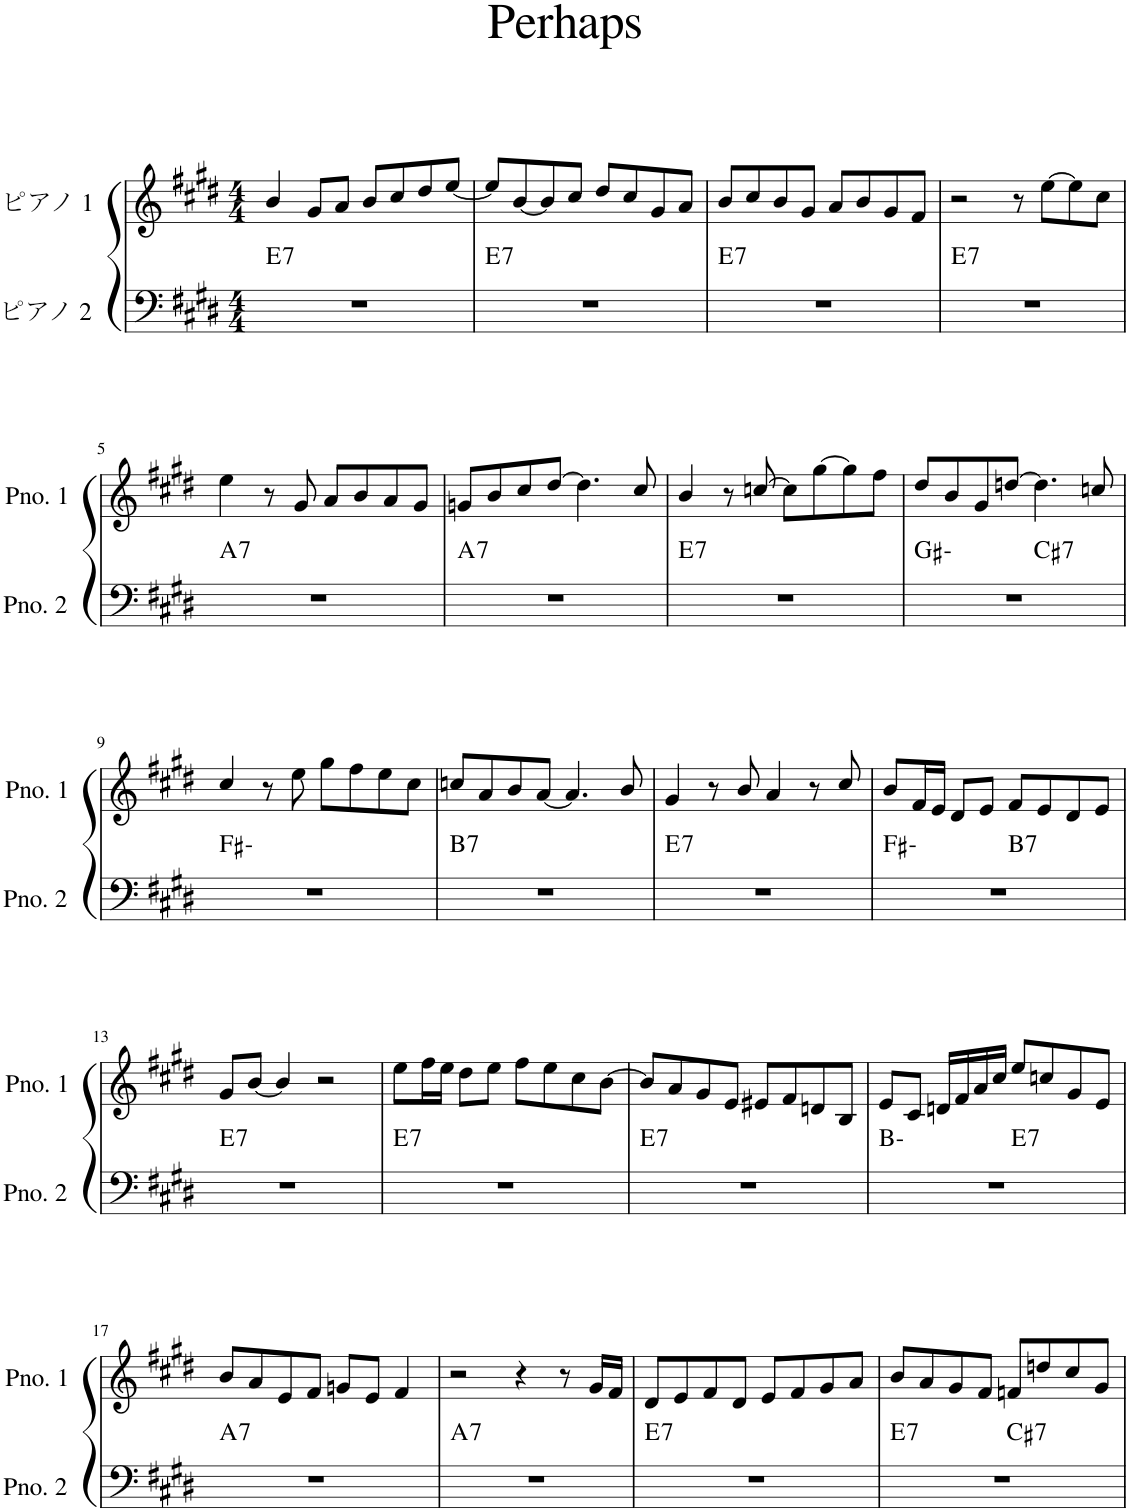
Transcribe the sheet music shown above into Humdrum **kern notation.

**kern	**harte	**kern
*part2	*part2	*part1
*staff2	*	*staff1
*I"ピアノ 2	*	*I"ピアノ 1
*clefF4	*	*clefG2
*k[f#c#g#d#]	*	*k[f#c#g#d#]
*M4/4	*	*M4/4
=1	=1	=1
!	!LO:H:kt=7	!
1r	E:7	4b/
.	.	8g#/L
.	.	8a/J
.	.	8b/L
.	.	8cc#/
.	.	8dd#/
.	.	[8ee/J
=2	=2	=2
!	!LO:H:kt=7	!
1r	E:7	8ee/L]
.	.	[8b/
.	.	8b/]
.	.	8cc#/J
.	.	8dd#/L
.	.	8cc#/
.	.	8g#/
.	.	8a/J
=3	=3	=3
!	!LO:H:kt=7	!
1r	E:7	8b/L
.	.	8cc#/
.	.	8b/
.	.	8g#/J
.	.	8a/L
.	.	8b/
.	.	8g#/
.	.	8f#/J
=4	=4	=4
!	!LO:H:kt=7	!
1r	E:7	2r
.	.	8r
.	.	[8ee\L
.	.	8ee\]
.	.	8cc#\J
!!LO:LB:g=z
=5	=5	=5
!	!LO:H:kt=7	!
1r	A:7	4ee\
.	.	8r
.	.	8g#/
.	.	8a/L
.	.	8b/
.	.	8a/
.	.	8g#/J
=6	=6	=6
!	!LO:H:kt=7	!
1r	A:7	8gn/L
.	.	8b/
.	.	8cc#/
.	.	[8dd#/J
.	.	4.dd#\]
.	.	8cc#/
=7	=7	=7
!	!LO:H:kt=7	!
1r	E:7	4b/
.	.	8r
.	.	[8ccn/
.	.	8cc\L]
.	.	[8gg#\
.	.	8gg#\]
.	.	8ff#\J
=8	=8	=8
*^	*	*
1r	2ryy	G#:min	8dd#/L
.	.	.	8b/
.	.	.	8g#/
.	.	.	[8ddn/J
!	!	!LO:H:kt=7	!
.	2ryy	C#:7	4.dd\]
.	.	.	8ccn/
*v	*v	*	*
!!LO:LB:g=z
=9	=9	=9
1r	F#:min	4cc#/
.	.	8r
.	.	8ee\
.	.	8gg#\L
.	.	8ff#\
.	.	8ee\
.	.	8cc#\J
=10	=10	=10
!	!LO:H:kt=7	!
1r	B:7	8ccn/L
.	.	8a/
.	.	8b/
.	.	[8a/J
.	.	4.a/]
.	.	8b/
=11	=11	=11
!	!LO:H:kt=7	!
1r	E:7	4g#/
.	.	8r
.	.	8b/
.	.	4a/
.	.	8r
.	.	8cc#/
=12	=12	=12
*^	*	*
1r	2ryy	F#:min	8b/L
.	.	.	16f#/L
.	.	.	16e/JJ
.	.	.	8d#/L
.	.	.	8e/J
!	!	!LO:H:kt=7	!
.	2ryy	B:7	8f#/L
.	.	.	8e/
.	.	.	8d#/
.	.	.	8e/J
!!LO:LB:g=z
=13	=13	=13	=13
!	!	!LO:H:kt=7	!
*v	*v	*	*
1r	E:7	8g#/L
.	.	[8b/J
.	.	4b/]
.	.	2r
=14	=14	=14
!	!LO:H:kt=7	!
1r	E:7	8ee\L
.	.	16ff#\L
.	.	16ee\JJ
.	.	8dd#\L
.	.	8ee\J
.	.	8ff#\L
.	.	8ee\
.	.	8cc#\
.	.	[8b\J
=15	=15	=15
!	!LO:H:kt=7	!
1r	E:7	8b/L]
.	.	8a/
.	.	8g#/
.	.	8e/J
.	.	8e#X/L
.	.	8f#/
.	.	8dn/
.	.	8B/J
=16	=16	=16
*^	*	*
1r	2ryy	B:min	8e/L
.	.	.	8c#/J
.	.	.	16dn/LL
.	.	.	16f#/
.	.	.	16a/
.	.	.	16cc#/JJ
!	!	!LO:H:kt=7	!
.	2ryy	E:7	8ee/L
.	.	.	8ccn/
.	.	.	8g#/
.	.	.	8e/J
!!LO:LB:g=z
=17	=17	=17	=17
!	!	!LO:H:kt=7	!
*v	*v	*	*
1r	A:7	8b/L
.	.	8a/
.	.	8e/
.	.	8f#/J
.	.	8gn/L
.	.	8e/J
.	.	4f#/
=18	=18	=18
!	!LO:H:kt=7	!
1r	A:7	2r
.	.	4r
.	.	8r
.	.	16g#/LL
.	.	16f#/JJ
=19	=19	=19
!	!LO:H:kt=7	!
1r	E:7	8d#/L
.	.	8e/
.	.	8f#/
.	.	8d#/J
.	.	8e/L
.	.	8f#/
.	.	8g#/
.	.	8a/J
=20	=20	=20
!	!LO:H:kt=7	!
*^	*	*
1r	2ryy	E:7	8b/L
.	.	.	8a/
.	.	.	8g#/
.	.	.	8f#/J
!	!	!LO:H:kt=7	!
.	2ryy	C#:7	8fn/L
.	.	.	8ddn/
.	.	.	8cc#/
.	.	.	8g#/J
*v	*v	*	*
=	=	=
*-	*-	*-
